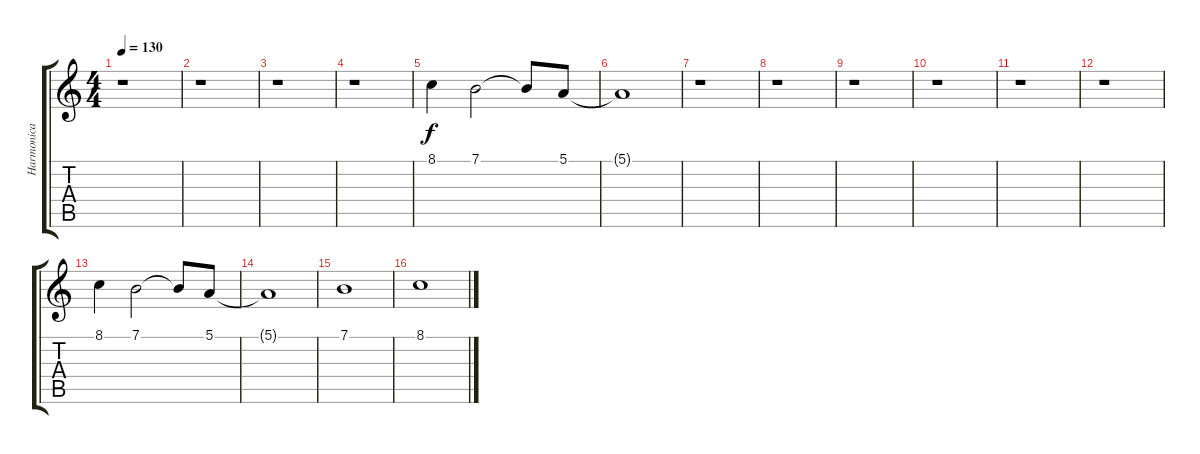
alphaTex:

\track ("Harmonica" "Harmonica") {instrument harmonica}
\staff {score tabs}
\tuning (E4 B3 G3 D3 A2 E2) {hide}
\ts (4 4)
\tempo 130
\clef g2
\ks c
r.1{dy f} |
r.1 |
r.1 |
r.1 |
8.1.4 7.1.2 7.1{t}.8 5.1.8 |
5.1{t}.1 |
r.1 |
r.1 |
r.1 |
r.1 |
r.1 |
r.1 |
8.1.4 7.1.2 7.1{t}.8 5.1.8 |
5.1{t}.1 |
7.1.1 |
8.1.1
